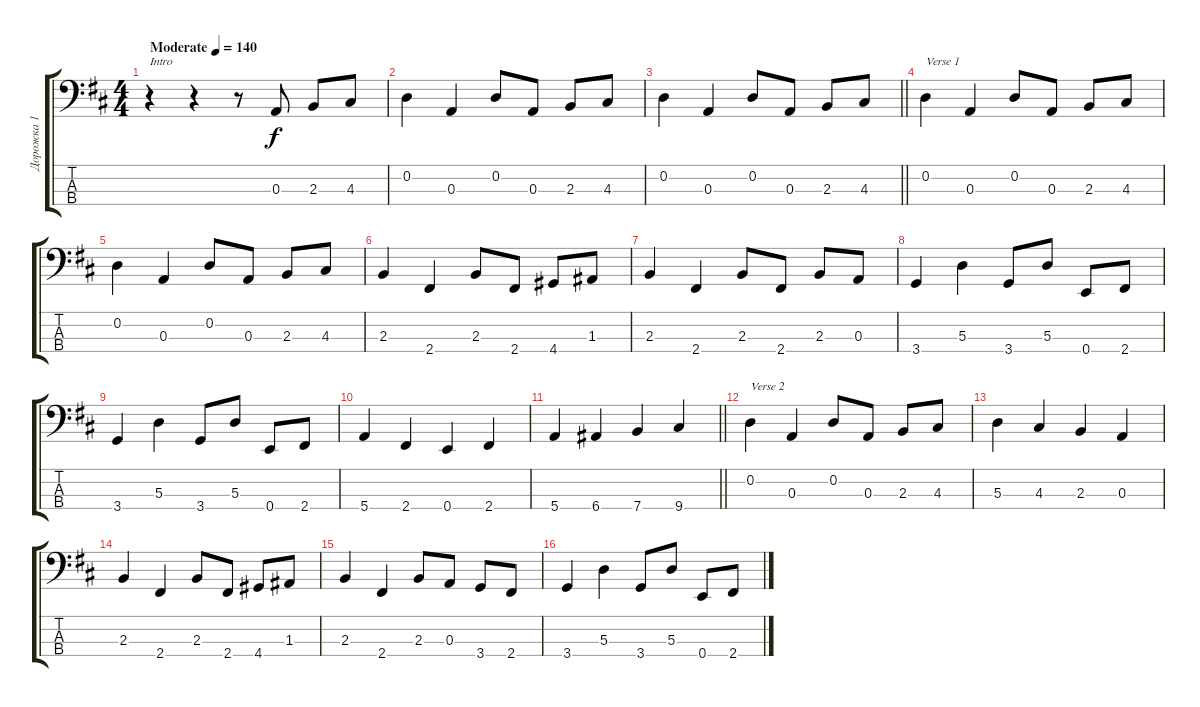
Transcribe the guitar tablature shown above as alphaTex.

\track ("Дорожка 1" "Дорожка 1") {instrument acousticguitarsteel}
\staff {score tabs}
\tuning (G2 D2 A1 E1) {hide}
\ts (4 4)
\tempo (140 "Moderate")
\clef f4
\ks d
r.4{txt "Intro" dy f instrument acousticguitarsteel} r.4 r.8 0.3.8 2.3.8 4.3.8 |
0.2.4 0.3.4 0.2.8 0.3.8 2.3.8 4.3.8 |
\barLineRight lightlight
0.2.4 0.3.4 0.2.8 0.3.8 2.3.8 4.3.8 |
0.2.4{txt "Verse 1"} 0.3.4 0.2.8 0.3.8 2.3.8 4.3.8 |
0.2.4 0.3.4 0.2.8 0.3.8 2.3.8 4.3.8 |
2.3.4 2.4.4 2.3.8 2.4.8 4.4.8 1.3.8 |
2.3.4 2.4.4 2.3.8 2.4.8 2.3.8 0.3.8 |
3.4.4 5.3.4 3.4.8 5.3.8 0.4.8 2.4.8 |
3.4.4 5.3.4 3.4.8 5.3.8 0.4.8 2.4.8 |
5.4.4 2.4.4 0.4.4 2.4.4 |
\barLineRight lightlight
5.4.4 6.4.4 7.4.4 9.4.4 |
0.2.4{txt "Verse 2"} 0.3.4 0.2.8 0.3.8 2.3.8 4.3.8 |
5.3.4 4.3.4 2.3.4 0.3.4 |
2.3.4 2.4.4 2.3.8 2.4.8 4.4.8 1.3.8 |
2.3.4 2.4.4 2.3.8 0.3.8 3.4.8 2.4.8 |
3.4.4 5.3.4 3.4.8 5.3.8 0.4.8 2.4.8
